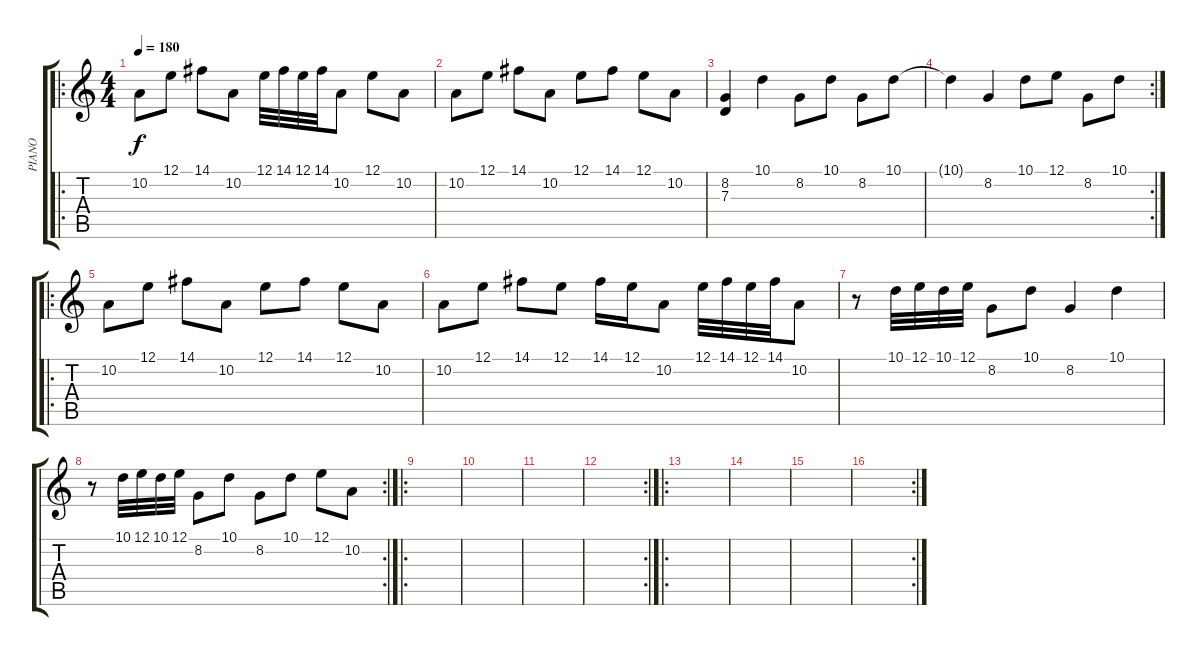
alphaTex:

\track ("PIANO" "PIANO") {instrument acousticgrandpiano}
\staff {score tabs}
\tuning (E4 B3 G3 D3 A2 E2) {hide}
\ro
\ts (4 4)
\tempo 180
\clef g2
\ks c
10.2.8{dy f} 12.1.8 14.1.8 10.2.8 12.1.32 14.1.32 12.1.32 14.1.32 10.2.8 12.1.8 10.2.8 |
10.2.8 12.1.8 14.1.8 10.2.8 12.1.8 14.1.8 12.1.8 10.2.8 |
(8.2 7.3).4 10.1.4 8.2.8 10.1.8 8.2.8 10.1.8 |
\rc 2
10.1{t}.4 8.2.4 10.1.8 12.1.8 8.2.8 10.1.8 |
\ro
10.2.8 12.1.8 14.1.8 10.2.8 12.1.8 14.1.8 12.1.8 10.2.8 |
10.2.8 12.1.8 14.1.8 12.1.8 14.1.16 12.1.16 10.2.8 12.1.32 14.1.32 12.1.32 14.1.32 10.2.8 |
r.8 10.1.32 12.1.32 10.1.32 12.1.32 8.2.8 10.1.8 8.2.4 10.1.4 |
\rc 2
r.8 10.1.32 12.1.32 10.1.32 12.1.32 8.2.8 10.1.8 8.2.8 10.1.8 12.1.8 10.2.8 |
\ro
|
|
|
\rc 2
|
\ro
|
|
|
\rc 2
